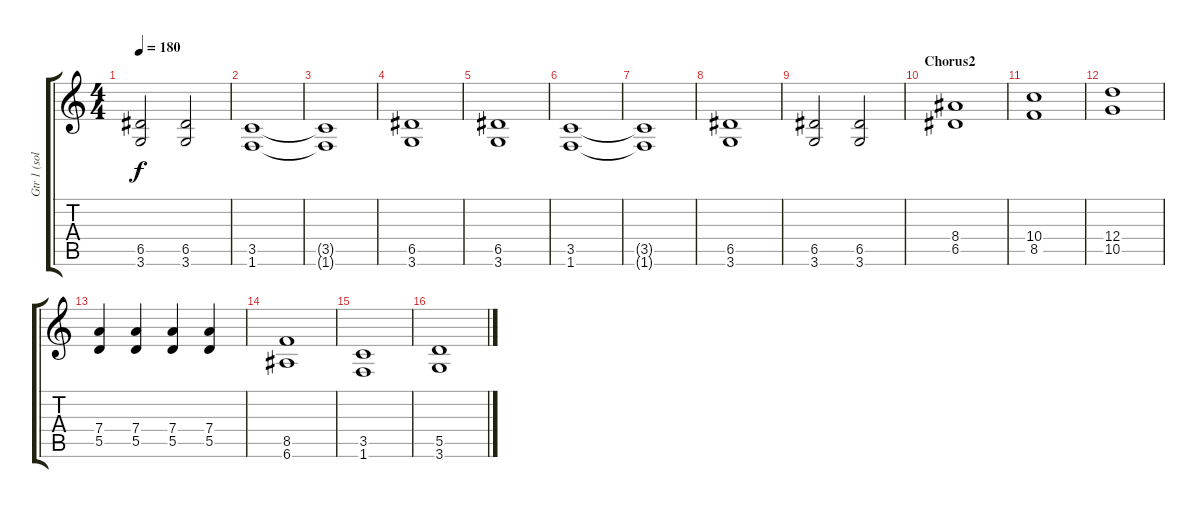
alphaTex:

\track ("Gtr 1 (solos)" "Gtr 1 (sol") {instrument overdrivenguitar}
\staff {score tabs}
\tuning (E4 B3 G3 D3 A2 E2) {hide}
\ts (4 4)
\tempo 180
\clef g2
\ks c
(6.5 3.6).2{dy f} (6.5 3.6).2 |
(3.5 1.6).1 |
(3.5{t} 1.6{t}).1 |
(6.5 3.6).1 |
(6.5 3.6).1 |
(3.5 1.6).1 |
(3.5{t} 1.6{t}).1 |
(6.5 3.6).1 |
(6.5 3.6).2 (6.5 3.6).2 |
\section ("" "Chorus2")
(8.4 6.5).1 |
(10.4 8.5).1 |
(12.4 10.5).1 |
(7.4 5.5).4 (7.4 5.5).4 (7.4 5.5).4 (7.4 5.5).4 |
(8.5 6.6).1 |
(3.5 1.6).1 |
(5.5 3.6).1
